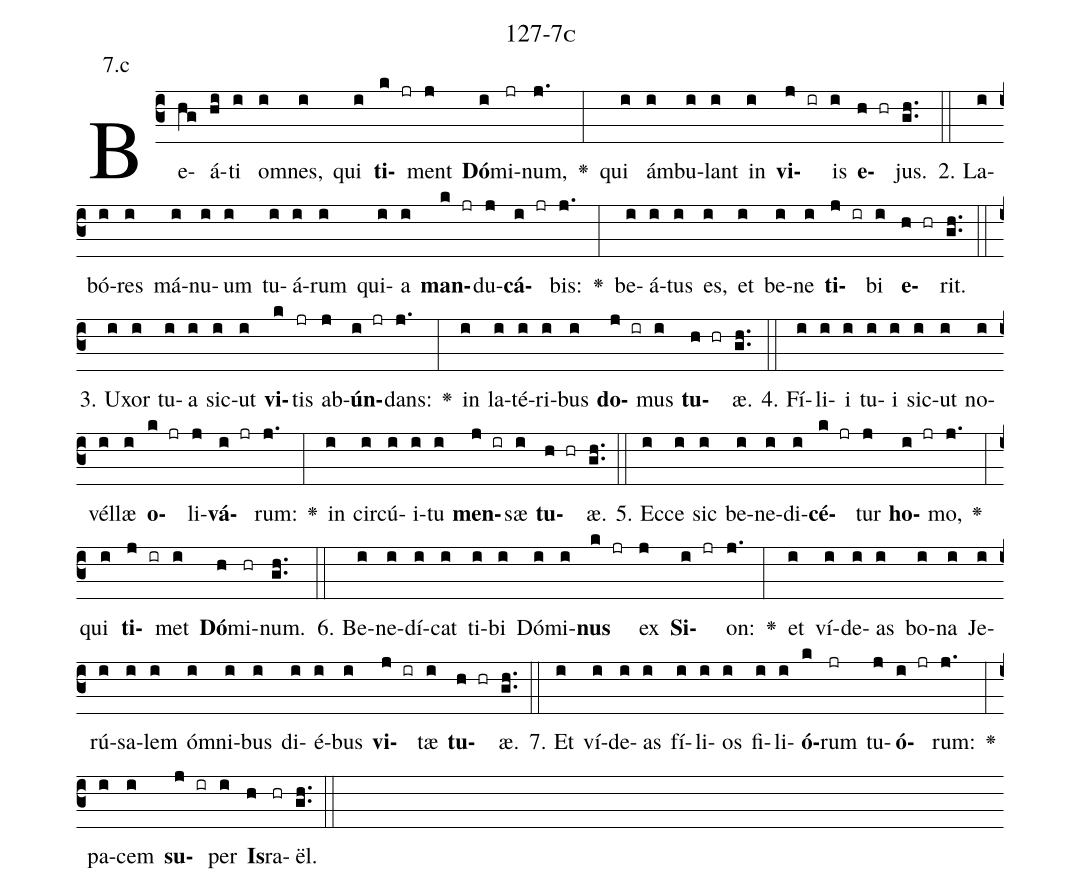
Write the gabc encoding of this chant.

name: 127-7c;
annotation: 7.c;
%%
(c3)Be(hg)á(hi)ti(i) om(i)nes,(i) qui(i) <b>ti</b>(k jr)ment(j) <b>Dó</b>(i)mi(jr)num,(j.) <v>\greheightstar</v>(:) qui(i) ám(i)bu(i)lant(i) in(i) <b>vi</b>(j ir)is(i) <b>e</b>(h hr)jus.(gh..) (::)
2. La(i)bó(i)res(i) má(i)nu(i)um(i) tu(i)á(i)rum(i) qui(i)a(i) <b>man</b>(k jr)du(j)<b>cá</b>(i jr)bis:(j.) <v>\greheightstar</v>(:) be(i)á(i)tus(i) es,(i) et(i) be(i)ne(i) <b>ti</b>(j ir)bi(i) <b>e</b>(h hr)rit.(gh..) (::)
3. U(i)xor(i) tu(i)a(i) sic(i)ut(i) <b>vi</b>(k)tis(jr) ab(j)<b>ún</b>(i jr)dans:(j.) <v>\greheightstar</v>(:) in(i) la(i)té(i)ri(i)bus(i) <b>do</b>(j ir)mus(i) <b>tu</b>(h hr)æ.(gh..) (::)
4. Fí(i)li(i)i(i) tu(i)i(i) sic(i)ut(i) no(i)vél(i)læ(i) <b>o</b>(k jr)li(j)<b>vá</b>(i jr)rum:(j.) <v>\greheightstar</v>(:) in(i) cir(i)cú(i)i(i)tu(i) <b>men</b>(j ir)sæ(i) <b>tu</b>(h hr)æ.(gh..) (::)
5. Ec(i)ce(i) sic(i) be(i)ne(i)di(i)<b>cé</b>(k jr)tur(j) <b>ho</b>(i jr)mo,(j.) <v>\greheightstar</v>(:) qui(i) <b>ti</b>(j ir)met(i) <b>Dó</b>(h)mi(hr)num.(gh..) (::)
6. Be(i)ne(i)dí(i)cat(i) ti(i)bi(i) Dó(i)mi(i)<b>nus</b>(k jr) ex(j) <b>Si</b>(i jr)on:(j.) <v>\greheightstar</v>(:) et(i) ví(i)de(i)as(i) bo(i)na(i) Je(i)rú(i)sa(i)lem(i) óm(i)ni(i)bus(i) di(i)é(i)bus(i) <b>vi</b>(j ir)tæ(i) <b>tu</b>(h hr)æ.(gh..) (::)
7. Et(i) ví(i)de(i)as(i) fí(i)li(i)os(i) fi(i)li(i)<b>ó</b>(k)rum(jr) tu(j)<b>ó</b>(i jr)rum:(j.) <v>\greheightstar</v>(:) pa(i)cem(i) <b>su</b>(j ir)per(i) <b>Is</b>(h)ra(hr)ël.(gh..) (::)
